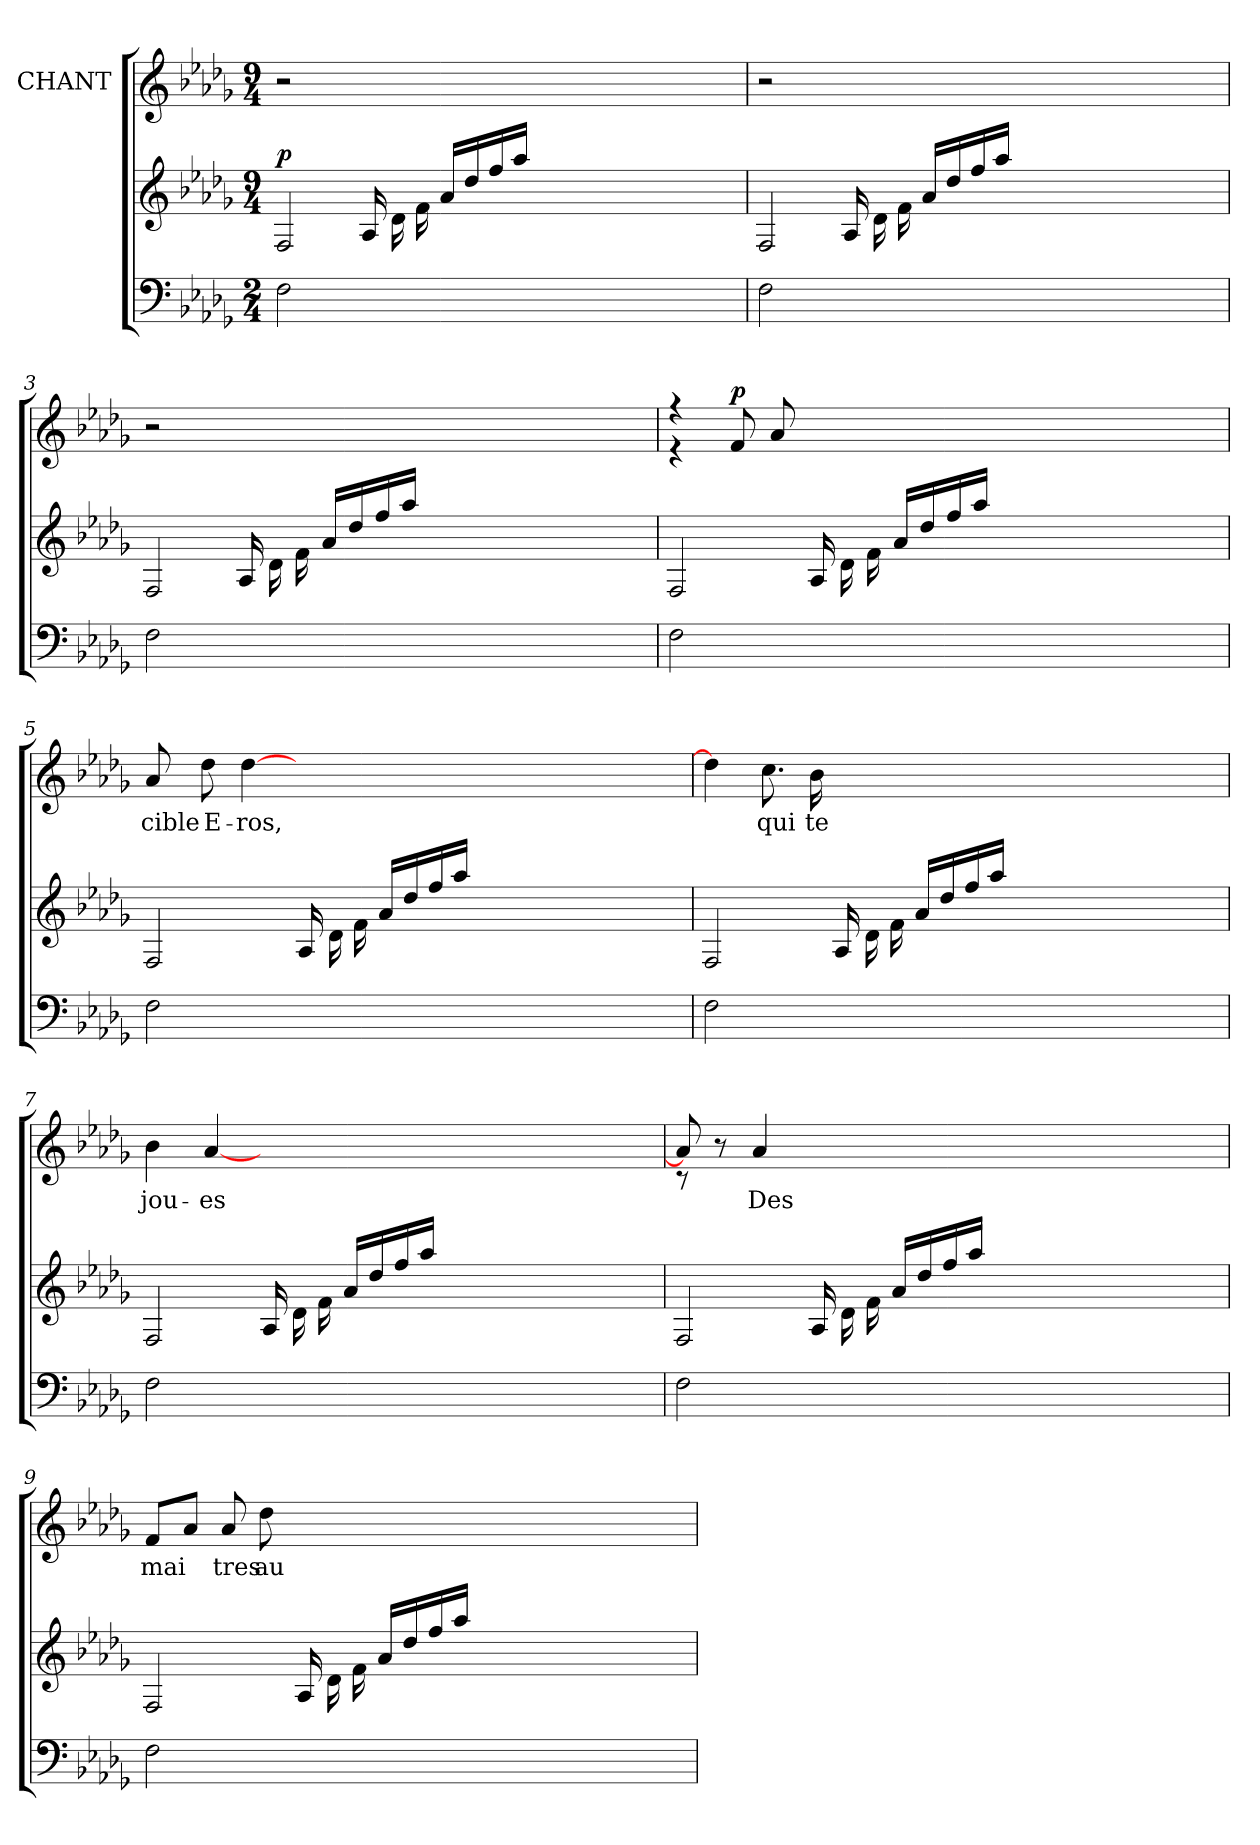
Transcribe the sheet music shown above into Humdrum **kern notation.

**kern	**kern	**dynam	**kern	**text	**dynam
*part3	*part2	*part2	*part1	*part1	*part1
*staff3	*staff2	*staff2	*staff1	*staff1	*staff1
*	*	*	*I"CHANT	*	*
*clefF4	*clefG2	*	*clefG2	*	*
*k[b-e-a-d-g-]	*k[b-e-a-d-g-]	*	*k[b-e-a-d-g-]	*	*
*M2/4	*M9/4	*	*M9/4	*	*
=1	=1	=1	=1	=1	=1
!	!	!LO:DY:a	!	!	!
2Fi\	2Fj/	p	2r	.	.
1..ryy	16A-j/	.	1..ryy	.	.
.	16d-j\	.	.	.	.
.	16fj\	.	.	.	.
.	16a-j/LL	.	.	.	.
.	16dd-j/	.	.	.	.
.	16ffj/	.	.	.	.
.	16aa-j/JJ	.	.	.	.
.	1ryy	.	.	.	.
.	4ryy	.	.	.	.
.	16ryy	.	.	.	.
=2	=2	=2	=2	=2	=2
2Fi\	2Fj/	.	2r	.	.
1..ryy	16A-j/	.	1..ryy	.	.
.	16d-j\	.	.	.	.
.	16fj\	.	.	.	.
.	16a-j/LL	.	.	.	.
.	16dd-j/	.	.	.	.
.	16ffj/	.	.	.	.
.	16aa-j/JJ	.	.	.	.
.	1ryy	.	.	.	.
.	4ryy	.	.	.	.
.	16ryy	.	.	.	.
=3	=3	=3	=3	=3	=3
2Fi\	2Fj/	.	2r	.	.
1..ryy	16A-j/	.	1..ryy	.	.
.	16d-j\	.	.	.	.
.	16fj\	.	.	.	.
.	16a-j/LL	.	.	.	.
.	16dd-j/	.	.	.	.
.	16ffj/	.	.	.	.
.	16aa-j/JJ	.	.	.	.
.	1ryy	.	.	.	.
.	4ryy	.	.	.	.
.	16ryy	.	.	.	.
=4	=4	=4	=4	=4	=4
*	*	*	*^	*	*
2Fi\	2Fj/	.	4r	4r	.	.
!	!	!	!	!	!	!LO:DY:a
.	.	.	8fj/	0ryy	.	p
.	.	.	8a-j/	.	.	.
1..ryy	16A-j/	.	1..ryy	.	.	.
.	16d-j\	.	.	.	.	.
.	16fj\	.	.	.	.	.
.	16a-j/LL	.	.	.	.	.
.	16dd-j/	.	.	.	.	.
.	16ffj/	.	.	.	.	.
.	16aa-j/JJ	.	.	.	.	.
.	1ryy	.	.	.	.	.
.	4ryy	.	.	.	.	.
.	16ryy	.	.	.	.	.
*	*	*	*v	*v	*	*
!!LO:LB:g=z
=5	=5	=5	=5	=5	=5
2Fi\	2Fj/	.	8a-j/	cible	.
.	.	.	8dd-j\	E-	.
.	.	.	[4dd-j\	ros,	.
1..ryy	16A-j/	.	1..ryy	.	.
.	16d-j\	.	.	.	.
.	16fj\	.	.	.	.
.	16a-j/LL	.	.	.	.
.	16dd-j/	.	.	.	.
.	16ffj/	.	.	.	.
.	16aa-j/JJ	.	.	.	.
.	1ryy	.	.	.	.
.	4ryy	.	.	.	.
.	16ryy	.	.	.	.
=6	=6	=6	=6	=6	=6
2Fi\	2Fj/	.	4dd-j\]	.	.
.	.	.	8.ccj\	qui	.
.	.	.	16b-j\	te	.
1..ryy	16A-j/	.	1..ryy	.	.
.	16d-j\	.	.	.	.
.	16fj\	.	.	.	.
.	16a-j/LL	.	.	.	.
.	16dd-j/	.	.	.	.
.	16ffj/	.	.	.	.
.	16aa-j/JJ	.	.	.	.
.	1ryy	.	.	.	.
.	4ryy	.	.	.	.
.	16ryy	.	.	.	.
=7	=7	=7	=7	=7	=7
2Fi\	2Fj/	.	4b-j\	jou-	.
.	.	.	[4a-j/	es	.
1..ryy	16A-j/	.	1..ryy	.	.
.	16d-j\	.	.	.	.
.	16fj\	.	.	.	.
.	16a-j/LL	.	.	.	.
.	16dd-j/	.	.	.	.
.	16ffj/	.	.	.	.
.	16aa-j/JJ	.	.	.	.
.	1ryy	.	.	.	.
.	4ryy	.	.	.	.
.	16ryy	.	.	.	.
=8	=8	=8	=8	=8	=8
*	*	*	*^	*	*
2Fi\	2Fj/	.	8a-j/]	8r	.	.
.	.	.	8r	0ryy	.	.
.	.	.	4a-j/	.	Des	.
1..ryy	16A-j/	.	1..ryy	.	.	.
.	16d-j\	.	.	.	.	.
.	16fj\	.	.	.	.	.
.	16a-j/LL	.	.	.	.	.
.	16dd-j/	.	.	.	.	.
.	16ffj/	.	.	.	.	.
.	16aa-j/JJ	.	.	.	.	.
.	1ryy	.	.	.	.	.
.	4ryy	.	.	.	.	.
.	.	.	.	8ryy	.	.
.	16ryy	.	.	.	.	.
*	*	*	*v	*v	*	*
!!LO:LB:g=z
=9	=9	=9	=9	=9	=9
2Fi\	2Fj/	.	8fj/L	mai	.
.	.	.	8a-j/J	--	.
.	.	.	8a-j/	tres	.
.	.	.	8dd-j\	au	.
1..ryy	16A-j/	.	1..ryy	.	.
.	16d-j\	.	.	.	.
.	16fj\	.	.	.	.
.	16a-j/LL	.	.	.	.
.	16dd-j/	.	.	.	.
.	16ffj/	.	.	.	.
.	16aa-j/JJ	.	.	.	.
.	1ryy	.	.	.	.
.	4ryy	.	.	.	.
.	16ryy	.	.	.	.
=	=	=	=	=	=
*-	*-	*-	*-	*-	*-
